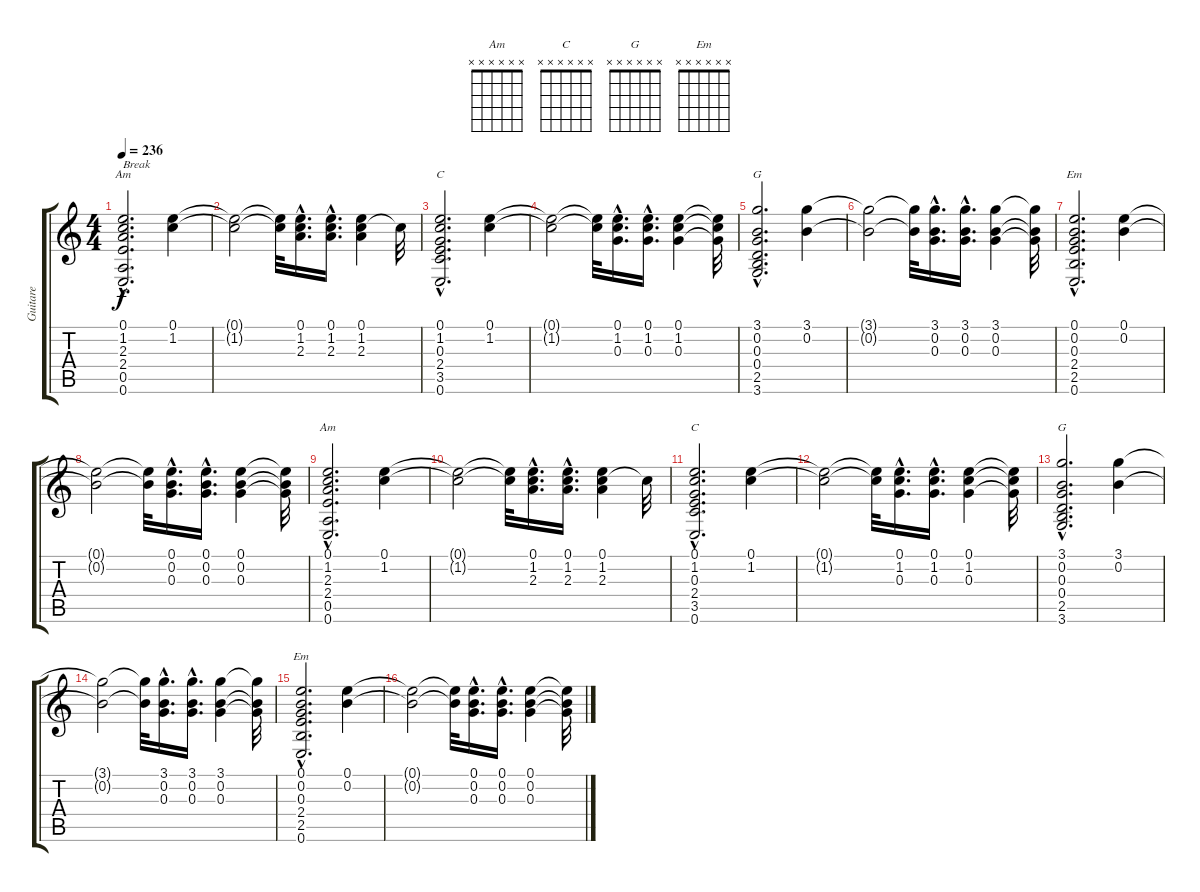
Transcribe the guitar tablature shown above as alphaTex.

\track ("Guitare" "Guitare") {instrument acousticguitarnylon}
\staff {score tabs}
\tuning (E4 B3 G3 D3 A2 E2) {hide}
\chord ("Am" x 1 2 2 x x)
\chord ("C" 0 1 0 2 3 0)
\chord ("G" 3 0 0 0 2 3)
\chord ("Em" 0 0 0 2 2 0)
\chord ("Am" x x x x x x) {firstfret 0}
\chord ("C" x x x x x x) {firstfret 0}
\chord ("G" x x x x x x) {firstfret 0}
\chord ("Em" x x x x x x) {firstfret 0}
\ts (4 4)
\tempo 236
\clef g2
\ks c
(0.1{hac} 1.2{hac} 2.3{hac} 2.4{hac} 0.5{hac} 0.6{hac}).2{d ch "Am" txt "Break" dy f} (0.1 1.2).4 |
(0.1{t} 1.2{t}).2 (0.1{t} 1.2{t}).32 (0.1{hac} 1.2{hac} 2.3{hac}).16{d} (0.1{hac} 1.2{hac} 2.3{hac}).16{d} (0.1 1.2 2.3).4 1.2{t}.32 |
(0.1{hac} 1.2{hac} 0.3{hac} 2.4{hac} 3.5{hac} 0.6{hac}).2{d ch "C"} (0.1 1.2).4 |
(0.1{t} 1.2{t}).2 (0.1{t} 1.2{t}).32 (0.1{hac} 1.2{hac} 0.3{hac}).16{d} (0.1{hac} 1.2{hac} 0.3{hac}).16{d} (0.1 1.2 0.3).4 (0.1{t} 1.2{t} 0.3{t}).32 |
(3.1{hac} 0.2{hac} 0.3{hac} 0.4{hac} 2.5{hac} 3.6{hac}).2{d ch "G"} (3.1 0.2).4 |
(3.1{t} 0.2{t}).2 (3.1{t} 0.2{t}).32 (3.1{hac} 0.2{hac} 0.3{hac}).16{d} (3.1{hac} 0.2{hac} 0.3{hac}).16{d} (3.1 0.2 0.3).4 (3.1{t} 0.2{t} 0.3{t}).32 |
(0.1{hac} 0.2{hac} 0.3{hac} 2.4{hac} 2.5{hac} 0.6{hac}).2{d ch "Em"} (0.1 0.2).4 |
(0.1{t} 0.2{t}).2 (0.1{t} 0.2{t}).32 (0.1{hac} 0.2{hac} 0.3{hac}).16{d} (0.1{hac} 0.2{hac} 0.3{hac}).16{d} (0.1 0.2 0.3).4 (0.1{t} 0.2{t} 0.3{t}).32 |
(0.1{hac} 1.2{hac} 2.3{hac} 2.4{hac} 0.5{hac} 0.6{hac}).2{d ch "Am"} (0.1 1.2).4 |
(0.1{t} 1.2{t}).2 (0.1{t} 1.2{t}).32 (0.1{hac} 1.2{hac} 2.3{hac}).16{d} (0.1{hac} 1.2{hac} 2.3{hac}).16{d} (0.1 1.2 2.3).4 1.2{t}.32 |
(0.1{hac} 1.2{hac} 0.3{hac} 2.4{hac} 3.5{hac} 0.6{hac}).2{d ch "C"} (0.1 1.2).4 |
(0.1{t} 1.2{t}).2 (0.1{t} 1.2{t}).32 (0.1{hac} 1.2{hac} 0.3{hac}).16{d} (0.1{hac} 1.2{hac} 0.3{hac}).16{d} (0.1 1.2 0.3).4 (0.1{t} 1.2{t} 0.3{t}).32 |
(3.1{hac} 0.2{hac} 0.3{hac} 0.4{hac} 2.5{hac} 3.6{hac}).2{d ch "G"} (3.1 0.2).4 |
(3.1{t} 0.2{t}).2 (3.1{t} 0.2{t}).32 (3.1{hac} 0.2{hac} 0.3{hac}).16{d} (3.1{hac} 0.2{hac} 0.3{hac}).16{d} (3.1 0.2 0.3).4 (3.1{t} 0.2{t} 0.3{t}).32 |
(0.1{hac} 0.2{hac} 0.3{hac} 2.4{hac} 2.5{hac} 0.6{hac}).2{d ch "Em"} (0.1 0.2).4 |
(0.1{t} 0.2{t}).2 (0.1{t} 0.2{t}).32 (0.1{hac} 0.2{hac} 0.3{hac}).16{d} (0.1{hac} 0.2{hac} 0.3{hac}).16{d} (0.1 0.2 0.3).4 (0.1{t} 0.2{t} 0.3{t}).32
